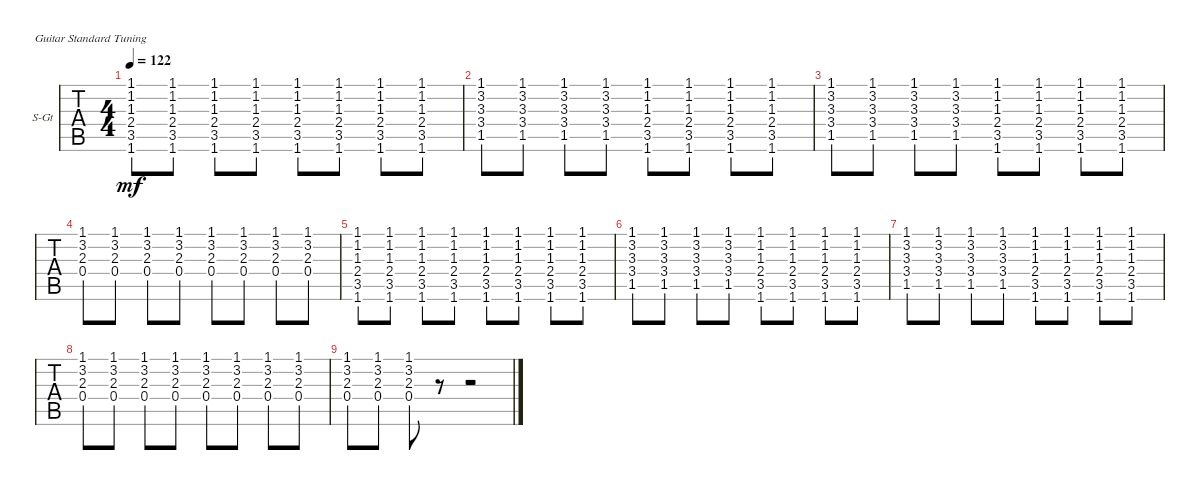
\defaultSystemsLayout 4
\bracketExtendMode groupsimilarinstruments
\firstSystemTrackNameOrientation horizontal
\otherSystemsTrackNameOrientation horizontal
\track ("Acoustic" "S-Gt") {instrument acousticguitarsteel}
\staff {tabs}
\tuning (E4 B3 G3 D3 A2 E2)
\ts (4 4)
\tempo 122
\clef g2
\scale
0.333333
\ks c
(1.6 3.5 2.4 1.3 1.2 1.1).8{dy mf} (1.6 3.5 2.4 1.3 1.2 1.1).8 (1.6 3.5 2.4 1.3 1.2 1.1).8 (1.6 3.5 2.4 1.3 1.2 1.1).8 (1.6 3.5 2.4 1.3 1.2 1.1).8 (1.6 3.5 2.4 1.3 1.2 1.1).8 (1.6 3.5 2.4 1.3 1.2 1.1).8 (1.6 3.5 2.4 1.3 1.2 1.1).8 |
\scale
0.333333 (1.1 3.2 3.3 3.4 1.5).8 (1.1 3.2 3.3 3.4 1.5).8 (1.1 3.2 3.3 3.4 1.5).8 (1.1 3.2 3.3 3.4 1.5).8 (1.6 3.5 2.4 1.3 1.1 1.2).8 (1.6 3.5 2.4 1.3 1.2 1.1).8 (1.6 3.5 2.4 1.3 1.2 1.1).8 (1.6 3.5 2.4 1.3 1.2 1.1).8 |
\scale
0.333333 (1.1 3.2 3.3 3.4 1.5).8 (1.1 3.2 3.3 3.4 1.5).8 (1.1 3.2 3.3 3.4 1.5).8 (1.1 3.2 3.3 3.4 1.5).8 (1.6 3.5 2.4 1.3 1.1 1.2).8 (1.6 3.5 2.4 1.3 1.2 1.1).8 (1.6 3.5 2.4 1.3 1.2 1.1).8 (1.6 3.5 2.4 1.3 1.2 1.1).8 |
\scale
0.333333 (1.1 3.2 2.3 0.4).8 (1.1 3.2 2.3 0.4).8 (1.1 3.2 2.3 0.4).8 (1.1 3.2 2.3 0.4).8 (1.1 3.2 2.3 0.4).8 (1.1 3.2 2.3 0.4).8 (1.1 3.2 2.3 0.4).8 (1.1 3.2 2.3 0.4).8 |
\scale
0.333333 (1.6 3.5 2.4 1.3 1.2 1.1).8 (1.6 3.5 2.4 1.3 1.2 1.1).8 (1.6 3.5 2.4 1.3 1.2 1.1).8 (1.6 3.5 2.4 1.3 1.2 1.1).8 (1.6 3.5 2.4 1.3 1.2 1.1).8 (1.6 3.5 2.4 1.3 1.2 1.1).8 (1.6 3.5 2.4 1.3 1.2 1.1).8 (1.6 3.5 2.4 1.3 1.2 1.1).8 |
\scale
0.333333 (1.1 3.2 3.3 3.4 1.5).8 (1.1 3.2 3.3 3.4 1.5).8 (1.1 3.2 3.3 3.4 1.5).8 (1.1 3.2 3.3 3.4 1.5).8 (1.6 3.5 2.4 1.3 1.1 1.2).8 (1.6 3.5 2.4 1.3 1.2 1.1).8 (1.6 3.5 2.4 1.3 1.2 1.1).8 (1.6 3.5 2.4 1.3 1.2 1.1).8 |
\scale
0.333333 (1.1 3.2 3.3 3.4 1.5).8 (1.1 3.2 3.3 3.4 1.5).8 (1.1 3.2 3.3 3.4 1.5).8 (1.1 3.2 3.3 3.4 1.5).8 (1.6 3.5 2.4 1.3 1.1 1.2).8 (1.6 3.5 2.4 1.3 1.2 1.1).8 (1.6 3.5 2.4 1.3 1.2 1.1).8 (1.6 3.5 2.4 1.3 1.2 1.1).8 |
\scale
0.333333 (1.1 3.2 2.3 0.4).8 (1.1 3.2 2.3 0.4).8 (1.1 3.2 2.3 0.4).8 (1.1 3.2 2.3 0.4).8 (1.1 3.2 2.3 0.4).8 (1.1 3.2 2.3 0.4).8 (1.1 3.2 2.3 0.4).8 (1.1 3.2 2.3 0.4).8 |
\scale
0.333333 (1.1 3.2 2.3 0.4).8 (1.1 3.2 2.3 0.4).8 (1.1 3.2 2.3 0.4).8 r.8 r.2 |
\scale
0.333333 |
\scale
0.333333 |
\scale
0.333333 |
\scale
0.333333 |
\scale
0.333333 |
\scale
0.333333 |
\scale
0.333333
